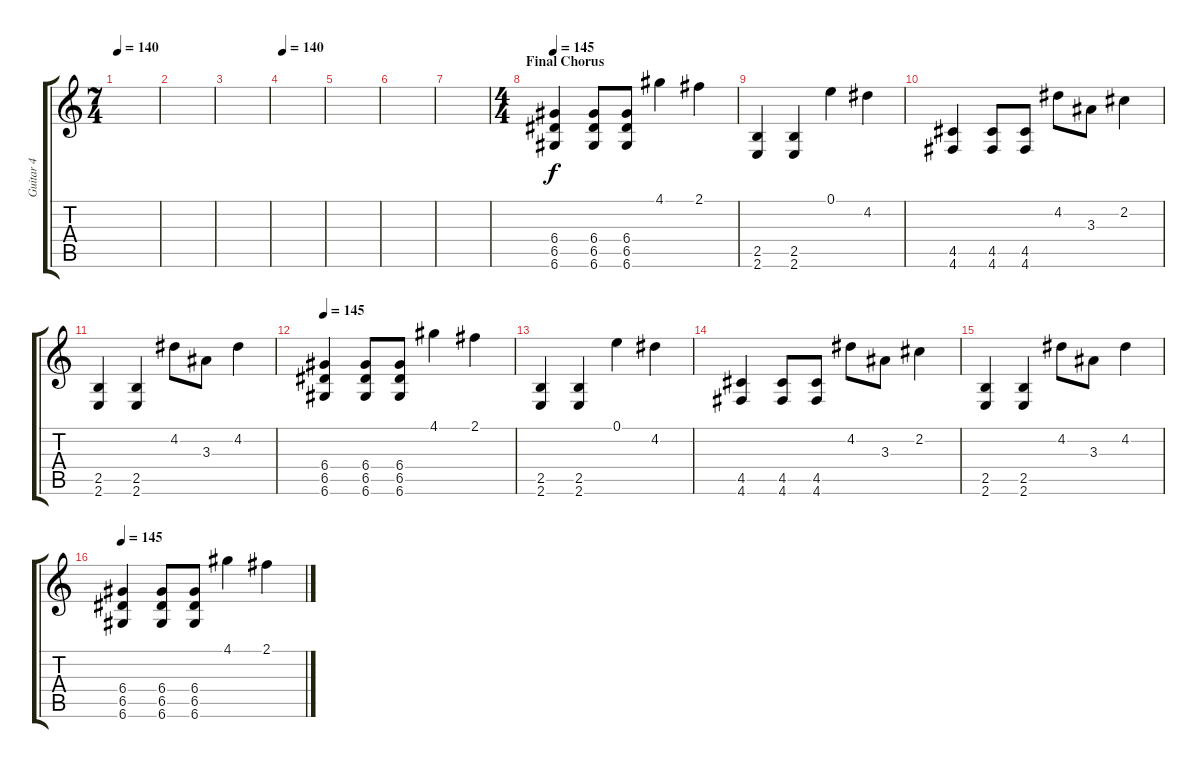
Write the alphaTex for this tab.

\track ("Guitar 4" "Guitar 4") {instrument overdrivenguitar}
\staff {score tabs}
\tuning (E4 B3 G3 D3 A2 D2) {hide}
\ts (7 4)
\tempo 140
\clef g2
\ks c
|
|
|
\tempo 140
|
|
|
|
\ts (4 4)
\section ("" "Final Chorus")
\tempo 145
(6.4 6.5 6.6).4{volume 11} (6.4 6.5 6.6).8 (6.4 6.5 6.6).8 4.1.4 2.1.4 |
(2.5 2.6).4 (2.5 2.6).4 0.1.4 4.2.4 |
(4.5 4.6).4 (4.5 4.6).8 (4.5 4.6).8 4.2.8 3.3.8 2.2.4 |
(2.5 2.6).4 (2.5 2.6).4 4.2.8 3.3.8 4.2.4 |
\tempo 145
(6.4 6.5 6.6).4{volume 11} (6.4 6.5 6.6).8 (6.4 6.5 6.6).8 4.1.4 2.1.4 |
(2.5 2.6).4 (2.5 2.6).4 0.1.4 4.2.4 |
(4.5 4.6).4 (4.5 4.6).8 (4.5 4.6).8 4.2.8 3.3.8 2.2.4 |
(2.5 2.6).4 (2.5 2.6).4 4.2.8 3.3.8 4.2.4 |
\tempo 145
(6.4 6.5 6.6).4{volume 11} (6.4 6.5 6.6).8 (6.4 6.5 6.6).8 4.1.4 2.1.4
